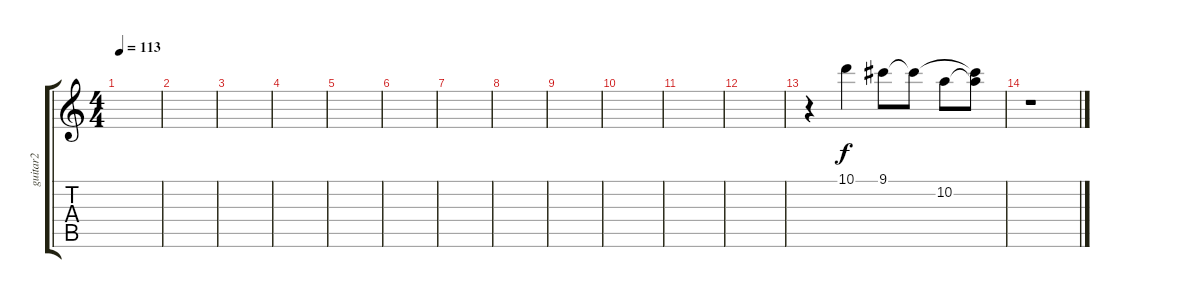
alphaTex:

\track ("guitar2" "guitar2") {instrument electricguitarjazz}
\staff {score tabs}
\tuning (E4 B3 G3 D3 A2 E2) {hide}
\ts (4 4)
\tempo 113
\clef g2
\ks c
|
|
|
|
|
|
|
|
|
|
|
|
r.4 10.1.4 9.1.8 9.1{t}.8 10.2.8 (9.1{t} 10.2{t}).8 |
r.1
